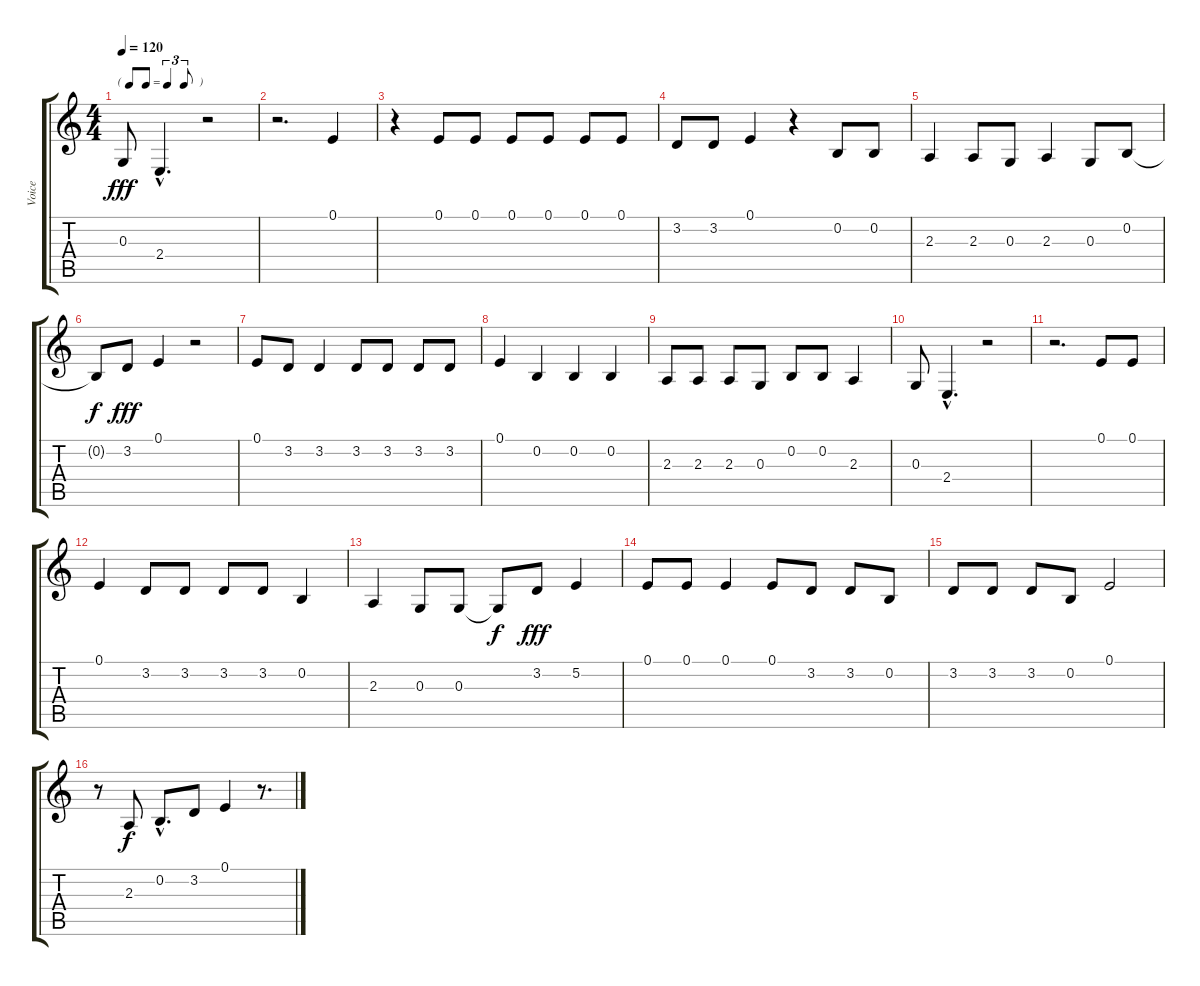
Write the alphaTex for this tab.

\track ("Voice" "Voice") {instrument englishhorn}
\staff {score tabs}
\tuning (E4 B3 G3 D3 A2 E2) {hide}
\ts (4 4)
\tf triplet8th
\tempo 120
\clef g2
\ks c
0.3.8{dy fff} 2.4{hac}.4{d} r.2 |
r.2{d} 0.1.4 |
r.4 0.1.8 0.1.8 0.1.8 0.1.8 0.1.8 0.1.8 |
3.2.8 3.2.8 0.1.4 r.4 0.2.8 0.2.8 |
2.3.4 2.3.8 0.3.8 2.3.4 0.3.8 0.2.8 |
0.2{t}.8{dy f} 3.2.8{dy fff} 0.1.4 r.2 |
0.1.8 3.2.8 3.2.4 3.2.8 3.2.8 3.2.8 3.2.8 |
0.1.4 0.2.4 0.2.4 0.2.4 |
2.3.8 2.3.8 2.3.8 0.3.8 0.2.8 0.2.8 2.3.4 |
0.3.8 2.4{hac}.4{d} r.2 |
r.2{d} 0.1.8 0.1.8 |
0.1.4 3.2.8 3.2.8 3.2.8 3.2.8 0.2.4 |
2.3.4 0.3.8 0.3.8 0.3{t}.8{dy f} 3.2.8{dy fff} 5.2.4 |
0.1.8 0.1.8 0.1.4 0.1.8 3.2.8 3.2.8 0.2.8 |
3.2.8 3.2.8 3.2.8 0.2.8 0.1.2 |
r.8 2.3.8{dy f} 0.2{hac}.8{d} 3.2.8 0.1.4 r.8{d}
